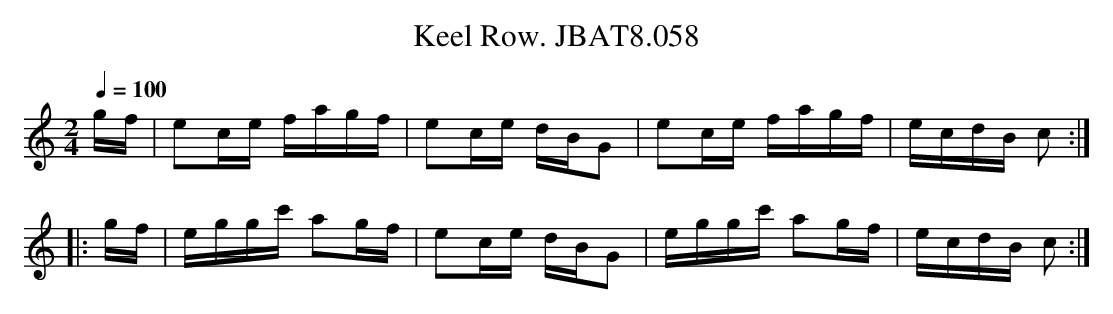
X:1
T:Keel Row. JBAT8.058
Q:1/4=100
M:2/4
L:1/16
K:C
gf|e2ce fagf|e2ce dBG2|e2ce fagf|ecdB c2:|
|:gf|eggc' a2gf|e2ce dBG2|eggc' a2gf|ecdB c2:|
